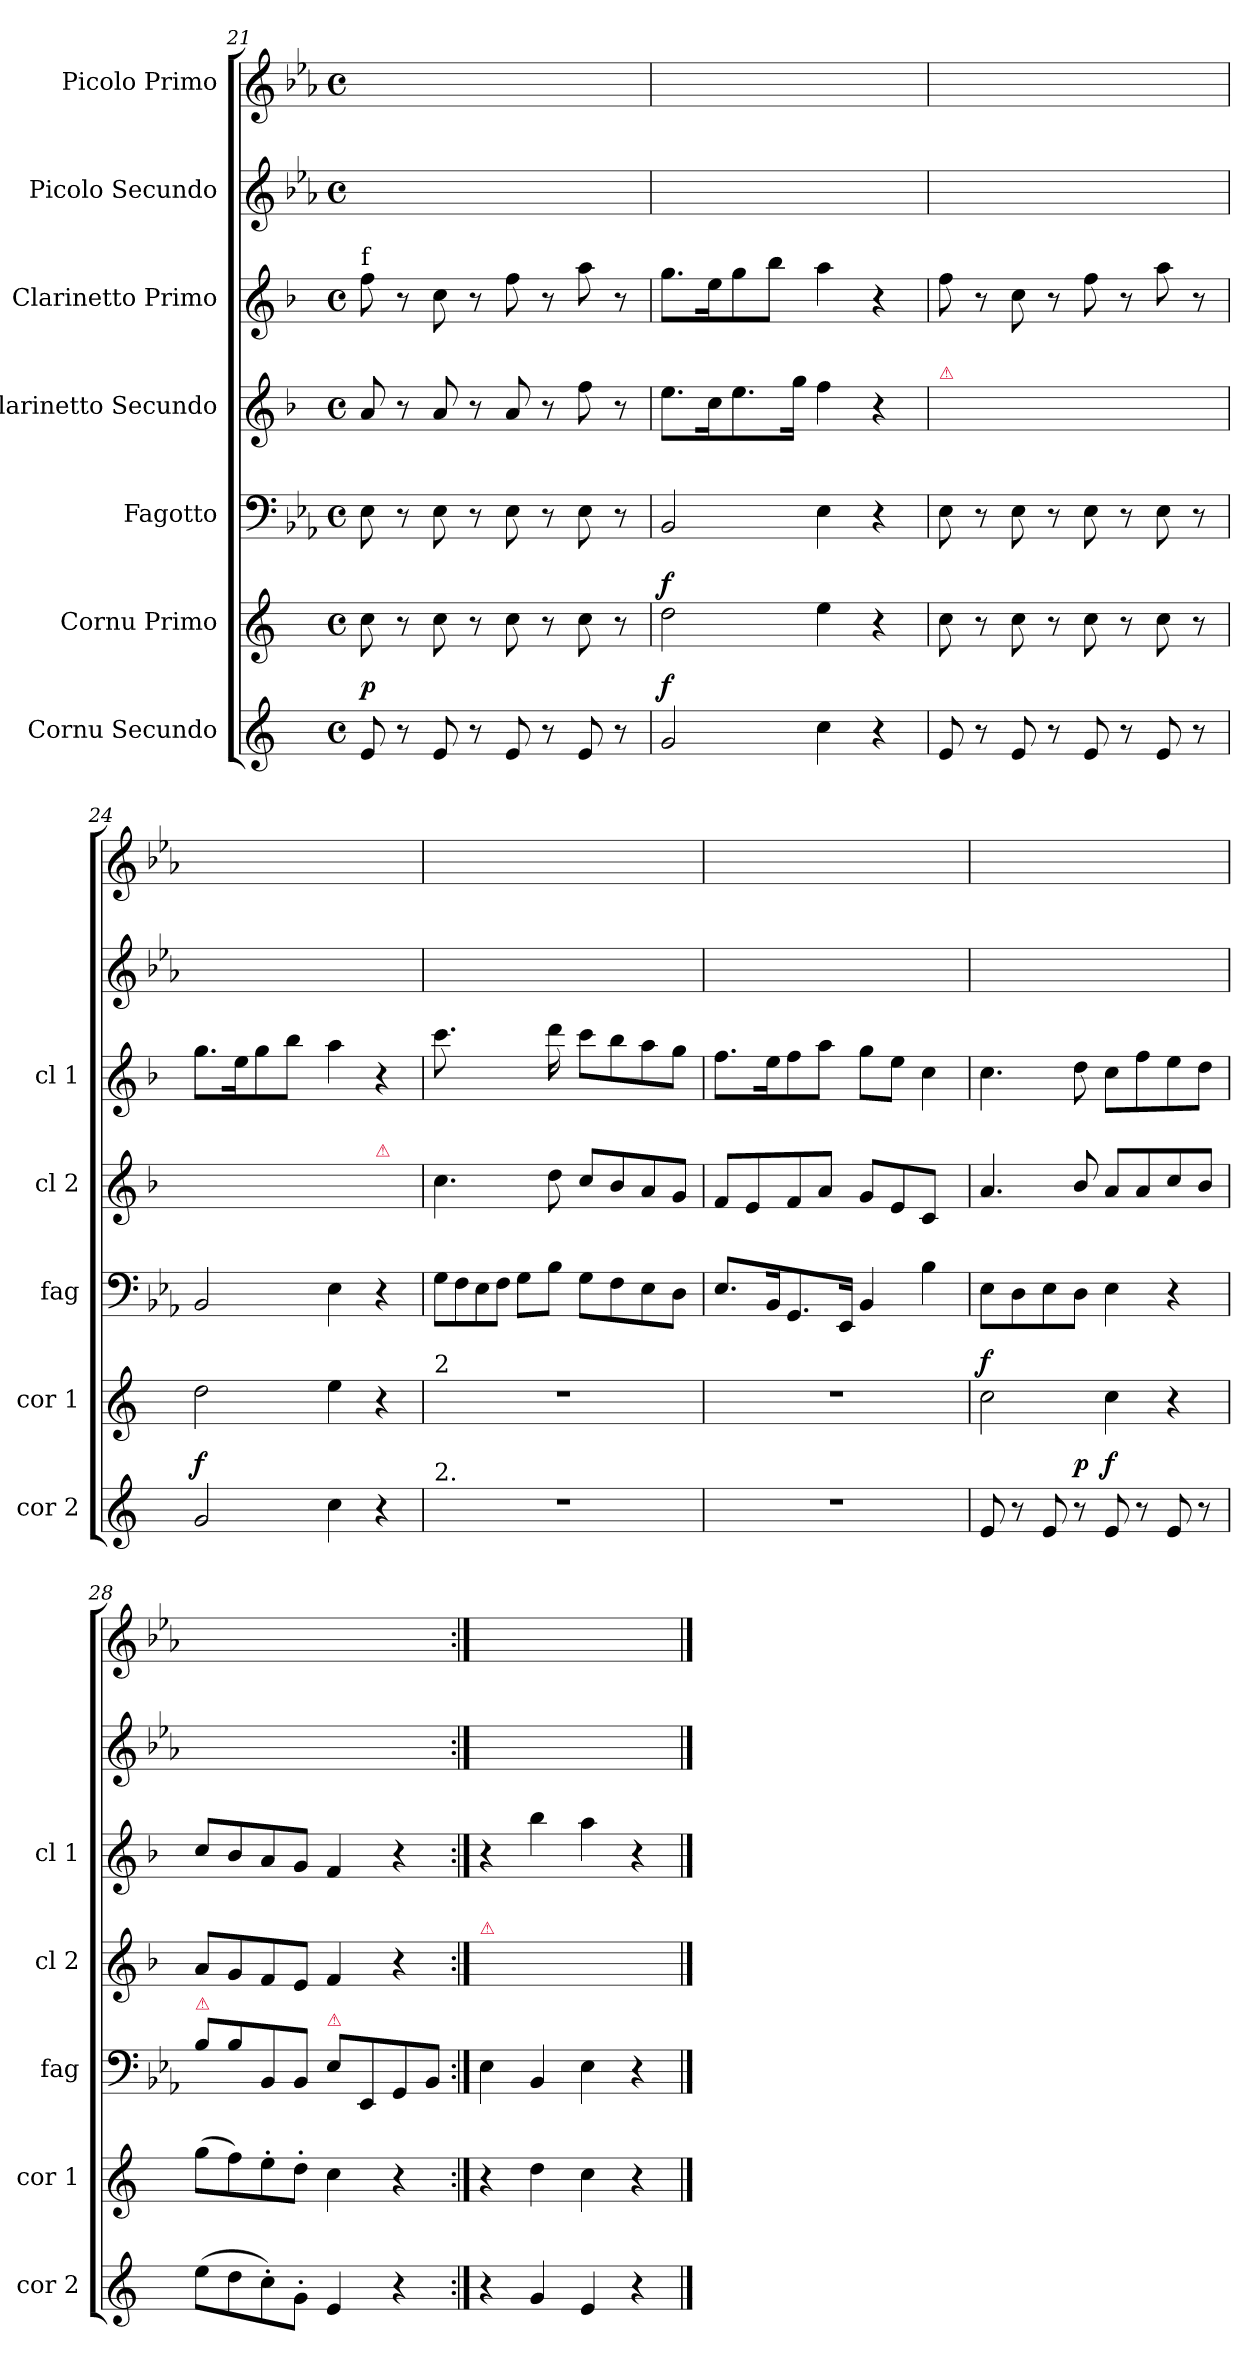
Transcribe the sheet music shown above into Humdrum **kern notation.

**kern	**dynam	**kern	**dynam	**kern	**kern	**kern	**kern	**kern
*part7	*part7	*part6	*part6	*part5	*part4	*part3	*part2	*part1
*staff7	*staff7	*staff6	*staff6	*staff5	*staff4	*staff3	*staff2	*staff1
*I"Cornu Secundo	*	*I"Cornu Primo	*	*I"Fagotto	*I"Clarinetto Secundo	*I"Clarinetto Primo	*I"Picolo Secundo	*I"Picolo Primo
*I'cor 2	*	*I'cor 1	*	*I'fag	*I'cl 2	*I'cl 1	*	*
*clefG2	*	*clefG2	*	*clefF4	*clefG2	*clefG2	*clefG2	*clefG2
*ITrd5c9	*	*ITrd5c9	*	*	*ITrd1c2	*ITrd1c2	*	*
*k[b-e-a-]	*	*k[b-e-a-]	*	*k[b-e-a-]	*k[b-e-a-]	*k[b-e-a-]	*k[b-e-a-]	*k[b-e-a-]
*M4/4	*	*M4/4	*	*M4/4	*M4/4	*M4/4	*M4/4	*M4/4
*met(c)	*	*met(c)	*	*met(c)	*met(c)	*met(c)	*met(c)	*met(c)
=21	=21	=21	=21	=21	=21	=21	=21	=21
!	!	!	!	!	!	!LO:TX:a:t=f	!	!
!	!LO:DY:a	!	!	!	!	!	!	!
8G/	p	8e-\	.	8E-\	8g/	8ee-\	1ryy	1ryy
8r	.	8r	.	8r	8r	8r	.	.
8G/	.	8e-\	.	8E-\	8g/	8b-\	.	.
8r	.	8r	.	8r	8r	8r	.	.
8G/	.	8e-\	.	8E-\	8g/	8ee-\	.	.
8r	.	8r	.	8r	8r	8r	.	.
8G/	.	8e-\	.	8E-\	8ee-\	8gg\	.	.
8r	.	8r	.	8r	8r	8r	.	.
=22	=22	=22	=22	=22	=22	=22	=22	=22
!	!LO:DY:a	!	!LO:DY:a	!	!	!	!	!
2B-/	f	2f\	f	2BB-/	8.dd\L	8.ff\L	1ryy	1ryy
.	.	.	.	.	16b-\K	16dd\K	.	.
.	.	.	.	.	8.dd\	8ff\	.	.
.	.	.	.	.	.	8aa-\J	.	.
.	.	.	.	.	16ff\Jk	.	.	.
4e-\	.	4g\	.	4E-\	4ee-\	4gg\	.	.
4r	.	4r	.	4r	4r	4r	.	.
=23	=23	=23	=23	=23	=23	=23	=23	=23
!	!	!	!	!	!LO:TX:a:color=crimson:t=⚠	!	!	!
8G/	.	8e-\	.	8E-\	8g/yy	8ee-\	1ryy	1ryy
8r	.	8r	.	8r	8ryy	8r	.	.
8G/	.	8e-\	.	8E-\	8g/yy	8b-\	.	.
8r	.	8r	.	8r	8ryy	8r	.	.
8G/	.	8e-\	.	8E-\	8g/yy	8ee-\	.	.
8r	.	8r	.	8r	8ryy	8r	.	.
8G/	.	8e-\	.	8E-\	8ee-\yy	8gg\	.	.
8r	.	8r	.	8r	8ryy	8r	.	.
=24	=24	=24	=24	=24	=24	=24	=24	=24
!	!LO:DY:a	!	!	!	!	!	!	!
2B-/	f	2f\	.	2BB-/	8.dd\Lyy	8.ff\L	1ryy	1ryy
.	.	.	.	.	16b-\Kyy	16dd\K	.	.
.	.	.	.	.	8.dd\yy	8ff\	.	.
.	.	.	.	.	.	8aa-\J	.	.
.	.	.	.	.	16ff\Jkyy	.	.	.
4e-\	.	4g\	.	4E-\	4ee-\yy	4gg\	.	.
!	!	!	!	!	!LO:TX:a:color=crimson:t=⚠	!	!	!
4r	.	4r	.	4r	4ryy	4r	.	.
=25	=25	=25	=25	=25	=25	=25	=25	=25
!	!	!LO:TX:a:t=2	!	!	!	!	!	!
!LO:TX:a:t=2.	!	!	!	!	!	!	!	!
!	!	!	!	!LO:N:vis=8	!	!LO:N:vis=8.	!	!
1r	.	1r	.	16G\L	4.b-\	4.bb-\	1ryy	1ryy
!	!	!	!	!LO:N:vis=8	!	!	!	!
.	.	.	.	16F\	.	.	.	.
!	!	!	!	!LO:N:vis=8	!	!	!	!
.	.	.	.	16E-\	.	.	.	.
!	!	!	!	!LO:N:vis=8	!	!	!	!
.	.	.	.	16F\J	.	.	.	.
.	.	.	.	8G\L	.	.	.	.
!	!	!	!	!	!	!LO:N:vis=16	!	!
.	.	.	.	8B-\J	8cc\	8ccc\	.	.
.	.	.	.	8G\L	8b-/L	8bb-\L	.	.
.	.	.	.	8F\	8a-/	8aa-\	.	.
.	.	.	.	8E-\	8g/	8gg\	.	.
.	.	.	.	8D\J	8f/J	8ff\J	.	.
=26	=26	=26	=26	=26	=26	=26	=26	=26
1r	.	1r	.	8.E-/L	8e-/L	8.ee-\L	1ryy	1ryy
.	.	.	.	.	8d/	.	.	.
.	.	.	.	16BB-/K	.	16dd\K	.	.
.	.	.	.	8.GG/	8e-/	8ee-\	.	.
.	.	.	.	.	8g/J	8gg\J	.	.
.	.	.	.	16EE-/Jk	.	.	.	.
.	.	.	.	4BB-/	8f/L	8ff\L	.	.
.	.	.	.	.	8d/	8dd\J	.	.
!	!	!	!	!	!LO:N:vis=8	!	!	!
.	.	.	.	4B-\	4B-/J	4b-\	.	.
=27	=27	=27	=27	=27	=27	=27	=27	=27
!	!	!	!LO:DY:a	!	!	!	!	!
8G/	.	2e-\	f	8E-\L	4.g/	4.b-\	1ryy	1ryy
8r	.	.	.	8D\	.	.	.	.
8G/	.	.	.	8E-\	.	.	.	.
!	!LO:DY:a	!	!	!	!	!	!	!
8r	p	.	.	8D\J	8a-/	8cc\	.	.
!	!LO:DY:a	!	!	!	!	!	!	!
8G/	f	4e-\	.	4E-\	8g/L	8b-\L	.	.
8r	.	.	.	.	8g/	8ee-\	.	.
8G/	.	4r	.	4r	8b-\	8dd\	.	.
8r	.	.	.	.	8a-/J	8cc\J	.	.
=28	=28	=28	=28	=28	=28	=28	=28	=28
!	!	!	!	!LO:TX:a:color=crimson:t=⚠	!	!	!	!
(8g\L	.	(8b-\L	.	8B-\L	8g/L	8b-/L	1ryy	1ryy
8f\	.	8a-\)	.	8B-\	8f/	8a-/	.	.
8e-'\)	.	8g'\	.	8BB-/	8e-/	8g/	.	.
8B-'\J	.	8f'\J	.	8BB-/J	8d/J	8f/J	.	.
!	!	!	!	!LO:TX:a:color=crimson:t=⚠	!	!	!	!
4G/	.	4e-\	.	8E-\L	4e-/	4e-/	.	.
.	.	.	.	8EE-/	.	.	.	.
4r	.	4r	.	8GG/	4r	4r	.	.
.	.	.	.	8BB-/J	.	.	.	.
=29:|!	=29:|!	=29:|!	=29:|!	=29:|!	=29:|!	=29:|!	=29:|!	=29:|!
!	!	!	!	!	!LO:TX:a:color=crimson:t=⚠	!	!	!
4r	.	4r	.	4E-\	1ryy	4r	1ryy	1ryy
4B-/	.	4f\	.	4BB-/	.	4aa-\	.	.
4G/	.	4e-\	.	4E-\	.	4gg\	.	.
4r	.	4r	.	4r	.	4r	.	.
==	==	==	==	==	==	==	==	==
*-	*-	*-	*-	*-	*-	*-	*-	*-
